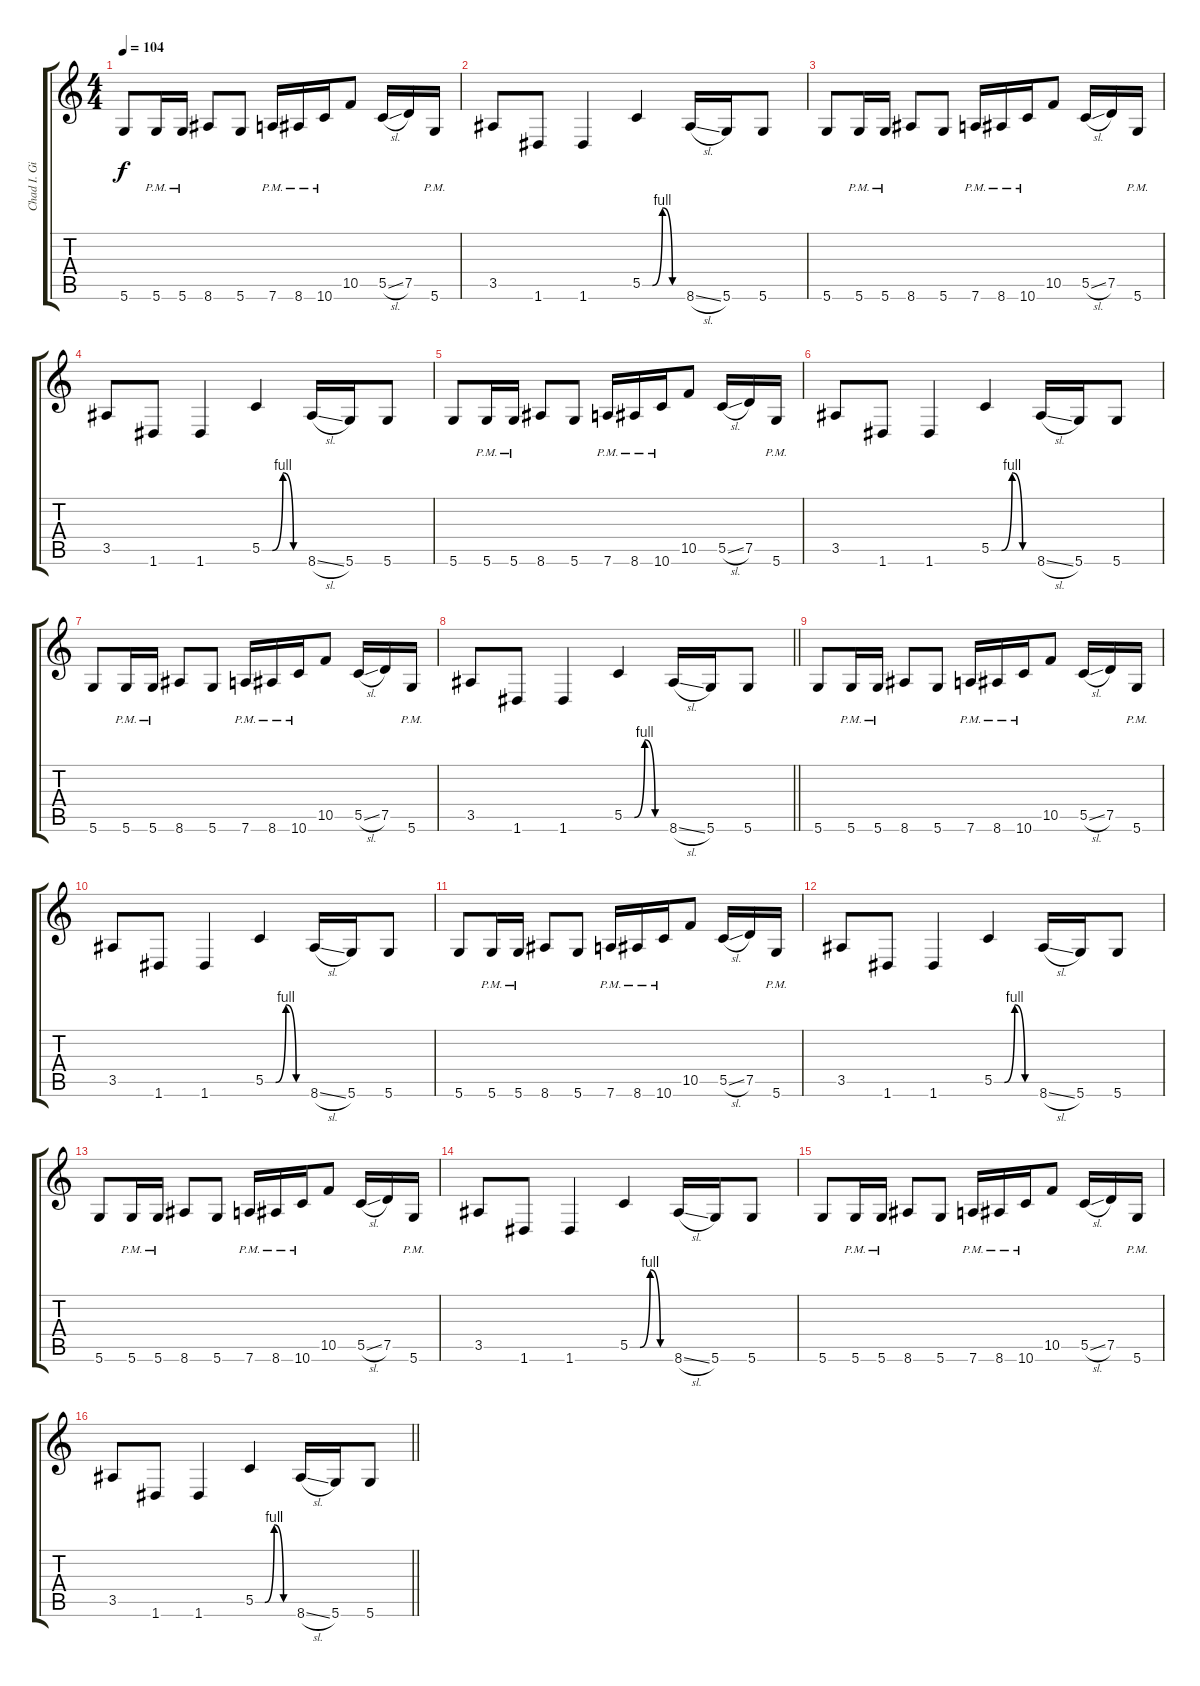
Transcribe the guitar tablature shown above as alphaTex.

\track ("Chad I. Ginsburg" "Chad I. Gi") {instrument distortionguitar}
\staff {score tabs}
\tuning (D4 A3 F3 C3 G2 D2) {hide}
\ts (4 4)
\section ("" "")
\tempo 104
\clef g2
\ks c
5.6.8{dy f} 5.6{pm}.16 5.6{pm}.16 8.6.8 5.6.8 7.6{pm}.16 8.6{pm}.16 10.6{pm}.16 10.5.8 5.5{sl}.16 7.5.16 5.6{pm}.16 |
3.5.8 1.6.8 1.6.4 5.5{be (custom 0 0 15 0 30 4 45 0 60 0)}.4 8.6{sl}.16 5.6.16 5.6.8 |
5.6.8 5.6{pm}.16 5.6{pm}.16 8.6.8 5.6.8 7.6{pm}.16 8.6{pm}.16 10.6{pm}.16 10.5.8 5.5{sl}.16 7.5.16 5.6{pm}.16 |
3.5.8 1.6.8 1.6.4 5.5{be (custom 0 0 15 0 30 4 45 0 60 0)}.4 8.6{sl}.16 5.6.16 5.6.8 |
5.6.8 5.6{pm}.16 5.6{pm}.16 8.6.8 5.6.8 7.6{pm}.16 8.6{pm}.16 10.6{pm}.16 10.5.8 5.5{sl}.16 7.5.16 5.6{pm}.16 |
3.5.8 1.6.8 1.6.4 5.5{be (custom 0 0 15 0 30 4 45 0 60 0)}.4 8.6{sl}.16 5.6.16 5.6.8 |
5.6.8 5.6{pm}.16 5.6{pm}.16 8.6.8 5.6.8 7.6{pm}.16 8.6{pm}.16 10.6{pm}.16 10.5.8 5.5{sl}.16 7.5.16 5.6{pm}.16 |
\barLineRight lightlight
3.5.8 1.6.8 1.6.4 5.5{be (custom 0 0 15 0 30 4 45 0 60 0)}.4 8.6{sl}.16 5.6.16 5.6.8 |
\section ("" "")
5.6.8 5.6{pm}.16 5.6{pm}.16 8.6.8 5.6.8 7.6{pm}.16 8.6{pm}.16 10.6{pm}.16 10.5.8 5.5{sl}.16 7.5.16 5.6{pm}.16 |
3.5.8 1.6.8 1.6.4 5.5{be (custom 0 0 15 0 30 4 45 0 60 0)}.4 8.6{sl}.16 5.6.16 5.6.8 |
5.6.8 5.6{pm}.16 5.6{pm}.16 8.6.8 5.6.8 7.6{pm}.16 8.6{pm}.16 10.6{pm}.16 10.5.8 5.5{sl}.16 7.5.16 5.6{pm}.16 |
3.5.8 1.6.8 1.6.4 5.5{be (custom 0 0 15 0 30 4 45 0 60 0)}.4 8.6{sl}.16 5.6.16 5.6.8 |
5.6.8 5.6{pm}.16 5.6{pm}.16 8.6.8 5.6.8 7.6{pm}.16 8.6{pm}.16 10.6{pm}.16 10.5.8 5.5{sl}.16 7.5.16 5.6{pm}.16 |
3.5.8 1.6.8 1.6.4 5.5{be (custom 0 0 15 0 30 4 45 0 60 0)}.4 8.6{sl}.16 5.6.16 5.6.8 |
5.6.8 5.6{pm}.16 5.6{pm}.16 8.6.8 5.6.8 7.6{pm}.16 8.6{pm}.16 10.6{pm}.16 10.5.8 5.5{sl}.16 7.5.16 5.6{pm}.16 |
\barLineRight lightlight
3.5.8 1.6.8 1.6.4 5.5{be (custom 0 0 15 0 30 4 45 0 60 0)}.4 8.6{sl}.16 5.6.16 5.6.8
